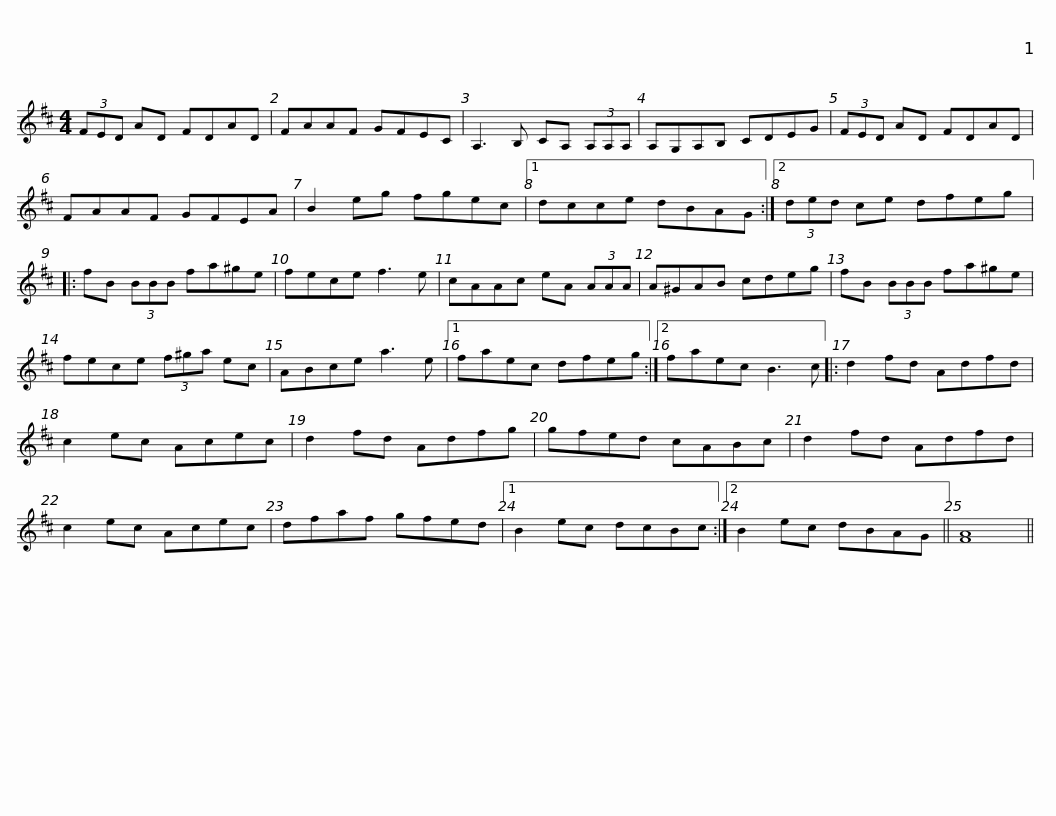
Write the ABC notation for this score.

X:1
L:1/8
M:4/4
I:linebreak $
K:D
V:1 treble
V:1
 (3FED AD FDAD | FAAF GFEC | A,3 B, CA, (3A,A,A, | A,G,A,B, CDEG |$ (3FED AD FDAD | %5
 FAAF GFEA | B2 eg fgec |1 dcce dBAG :|2 (3ded ce dfeg |:$ fB (3BBB fa^ge | %10
 fece f3 e | cAAc eA (3AAA | A^GAB cdeg | fB (3BBB fa^ge |$ fece (3f^ga ec | %15
 ABce a3 e |1 faec dfeg :|2 faec B3 c |: d2 fd Adfd |$ c2 ec Acec | %20
 d2 fd Adfg | gfed cABc | d2 fd Adfd | c2 ec Acec | dfaf gfed |1$ %25
 B2 ec dcBc :|2 B2 ec dBAG || [FA]8 || %28
